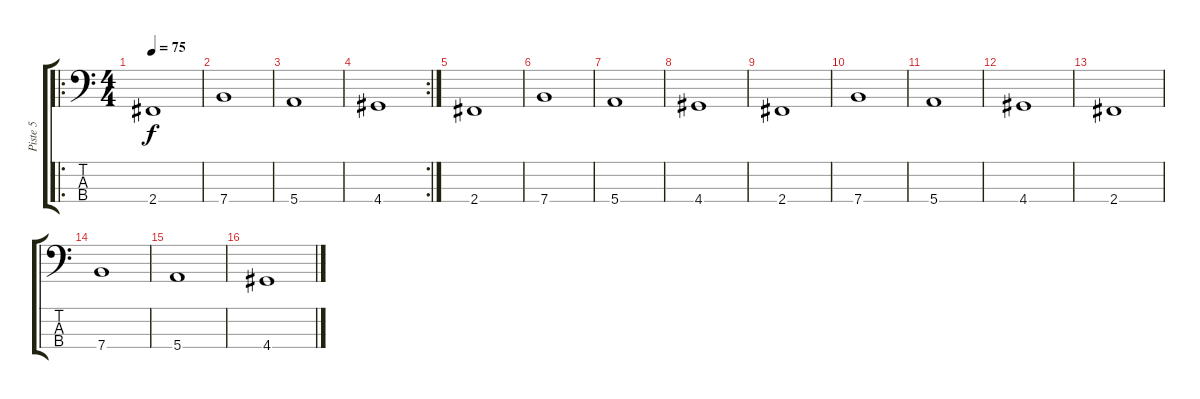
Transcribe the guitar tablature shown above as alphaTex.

\track ("Piste 5" "Piste 5") {instrument fretlessbass}
\staff {score tabs}
\tuning (G2 D2 A1 E1) {hide}
\ro
\ts (4 4)
\tempo 75
\clef f4
\ks c
2.4.1{dy f instrument fretlessbass} |
7.4.1 |
5.4.1 |
\rc 2
4.4.1 |
2.4.1 |
7.4.1 |
5.4.1 |
4.4.1 |
2.4.1 |
7.4.1 |
5.4.1 |
4.4.1 |
2.4.1 |
7.4.1 |
5.4.1 |
4.4.1
